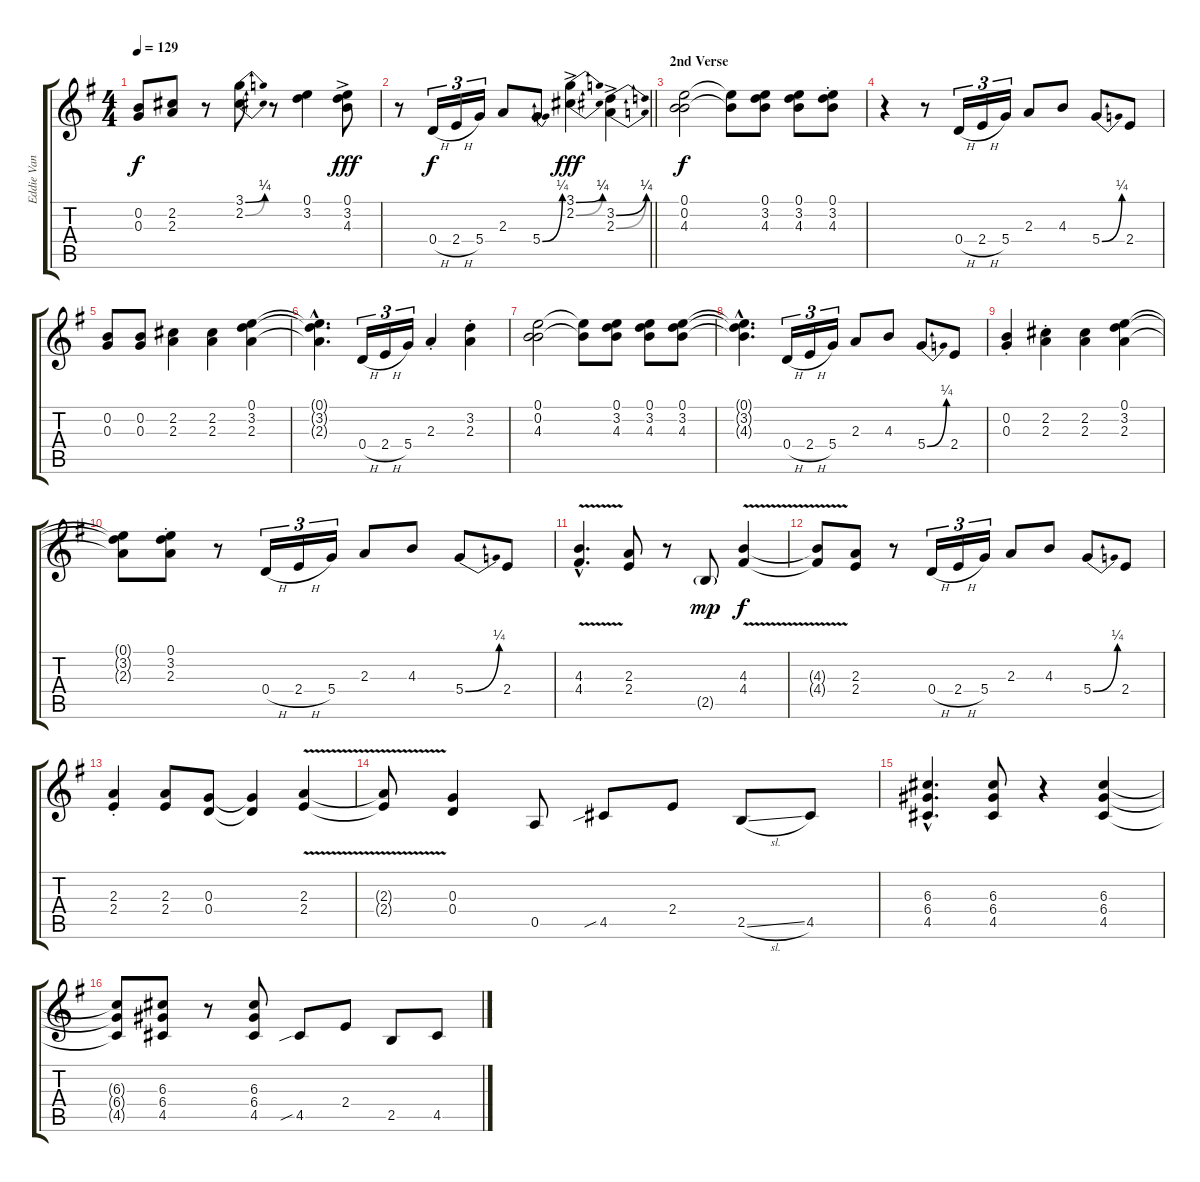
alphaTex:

\track ("Eddie Van Halen" "Eddie Van ") {instrument electricguitarclean}
\staff {score tabs}
\tuning (E4 B3 G3 D3 A2 E2) {hide}
\ts (4 4)
\tempo 129
\clef g2
\ks eminor
(0.2 0.3).8{dy f} (2.2 2.3).8 r.8 (3.1{be (bend 0 0 60 1)} 2.2{be (bend 0 0 60 1)}).8 r.8 (0.1 3.2).4 (0.1{ac} 3.2{ac} 4.3{ac}).8{dy fff} |
\barLineRight lightlight
r.8 0.4{h}.16{tu (3 2) dy f} 2.4{h}.16{tu (3 2)} 5.4.16{tu (3 2)} 2.3.8 5.4{be (bend 0 0 60 1)}.8 (3.1{be (bend 0 0 60 1) ac} 2.2{be (bend 0 0 60 1) ac}).4{dy fff} (3.2{be (bend 0 0 60 1) ac} 2.3{be (bend 0 0 60 1) ac}).4 |
\section ("" "2nd Verse")
(0.1 0.2 4.3).2{dy f} (0.1{t} 0.2{t}).8 (0.1 3.2 4.3).8 (0.1 3.2 4.3).8 (0.1{st} 3.2{st} 4.3{st}).8 |
r.4 r.8 0.4{h}.16{tu (3 2)} 2.4{h}.16{tu (3 2)} 5.4.16{tu (3 2)} 2.3.8 4.3.8 5.4{be (bend 0 0 60 1)}.8 2.4.8 |
(0.2 0.3).8 (0.2 0.3).8 (2.2 2.3).4 (2.2 2.3).4 (0.1 3.2 2.3).4 |
(0.1{hac t} 3.2{hac t} 2.3{hac t}).4{d} 0.4{h}.16{tu (3 2)} 2.4{h}.16{tu (3 2)} 5.4.16{tu (3 2)} 2.3{st}.4 (3.2{st} 2.3{st}).4 |
(0.1 0.2 4.3).2 (0.1{t} 0.2{t}).8 (0.1 3.2 4.3).8 (0.1 3.2 4.3).8 (0.1 3.2 4.3).8 |
(0.1{hac t} 3.2{hac t} 4.3{hac t}).4{d} 0.4{h}.16{tu (3 2)} 2.4{h}.16{tu (3 2)} 5.4.16{tu (3 2)} 2.3.8 4.3.8 5.4{be (bend 0 0 60 1)}.8 2.4.8 |
(0.2{st} 0.3{st}).4 (2.2{st} 2.3{st}).4 (2.2 2.3).4 (0.1 3.2 2.3).4 |
(0.1{t} 3.2{t} 2.3{t}).8 (0.1{st} 3.2{st} 2.3{st}).8 r.8 0.4{h}.16{tu (3 2)} 2.4{h}.16{tu (3 2)} 5.4.16{tu (3 2)} 2.3.8 4.3.8 5.4{be (bend 0 0 60 1)}.8 2.4.8 |
(4.3{v hac} 4.4{v hac}).4{d} (2.3 2.4).8 r.8 2.5{g}.8{dy mp} (4.3{v} 4.4).4{dy f} |
(4.3{t} 4.4{t}).8 (2.3 2.4).8 r.8 0.4{h}.16{tu (3 2)} 2.4{h}.16{tu (3 2)} 5.4.16{tu (3 2)} 2.3.8 4.3.8 5.4{be (bend 0 0 60 1)}.8 2.4.8 |
(2.3{st} 2.4{st}).4 (2.3 2.4).8 (0.3 0.4).8 (0.3{t} 0.4{t}).4 (2.3{v} 2.4).4 |
(2.3{t} 2.4{t}).8 (0.3 0.4).4 0.5.8 4.5{sib}.8 2.4.8 2.5{sl}.8 4.5.8 |
(6.3{hac} 6.4{hac} 4.5{hac}).4{d} (6.3 6.4 4.5).8 r.4 (6.3 6.4 4.5).4 |
(6.3{t} 6.4{t} 4.5{t}).8 (6.3 6.4 4.5).8 r.8 (6.3 6.4 4.5).8 4.5{sib}.8 2.4.8 2.5.8 4.5.8
